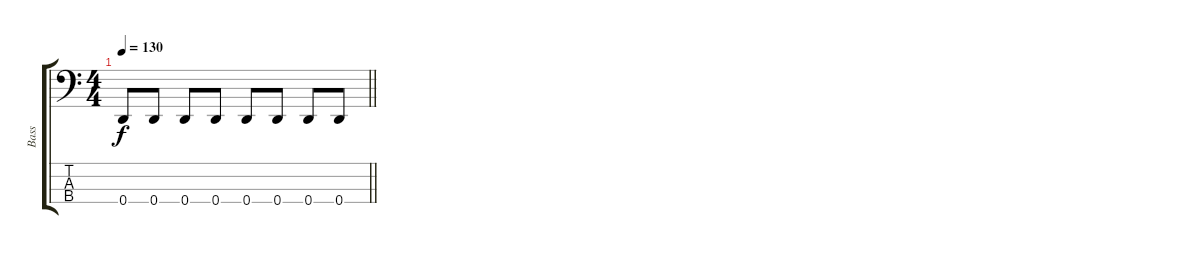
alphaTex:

\track ("Bass" "Bass") {instrument electricbasspick}
\staff {score tabs}
\tuning (G2 D2 A1 D1) {hide}
\ts (4 4)
\tempo 130
\clef f4
\barLineRight lightlight
\ks c
0.4.8{dy f} 0.4.8 0.4.8 0.4.8 0.4.8 0.4.8 0.4.8 0.4.8
